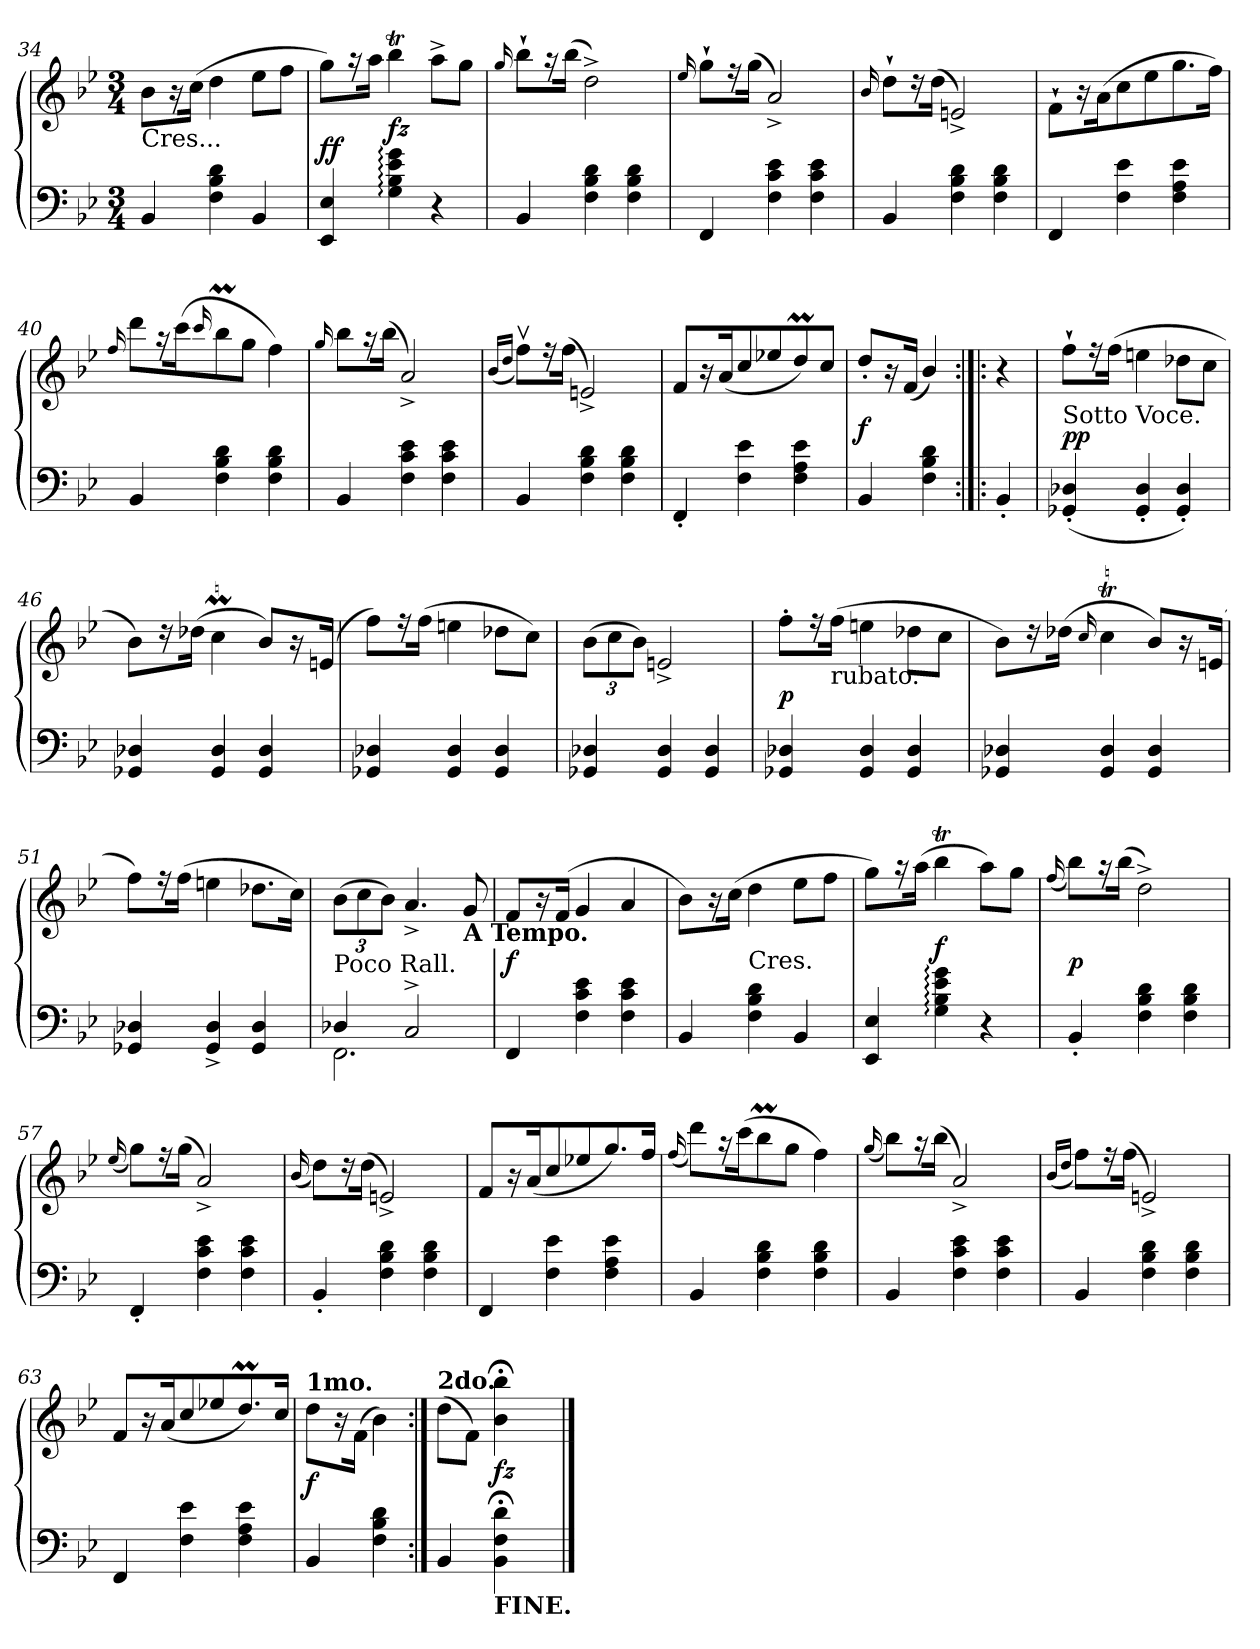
**kern	**kern	**dynam
*part1	*part1	*part1
*staff2	*staff1	*staff1/2
*clefF4	*clefG2	*
*k[b-e-]	*k[b-e-]	*
*B-:	*B-:	*
*M3/4	*M3/4	*
=34	=34	=34
!	!LO:TX:b:t=Cres...	!
4BB-	8b-\L	.
.	16r	.
.	(16ccJk	.
4d 4B- 4F	4dd	.
4BB-	8ee-L	.
.	8ffJ	.
=35	=35	=35
4E- 4EE-	8ggL)	ff
.	16r	.
.	16aaJk	.
4g: 4e-: 4B-: 4G:	4bb-T	fz
4r	8aa^<L	.
.	8ggJ	.
=36	=36	=36
.	16qqgg/	.
4BB-	8bb-`L	.
.	16r	.
.	(>16bb-Jk	.
4d 4B- 4F	2dd^<)	.
4d 4B- 4F	.	.
=37	=37	=37
.	16qqee-/	.
4FF	8gg`L	.
.	16r	.
.	(>16ggJk	.
4e- 4c 4F	2a^<)	.
4e- 4c 4F	.	.
=38	=38	=38
.	16qqb-/	.
4BB-	8dd`L	.
.	16r	.
.	(>16ddJk	.
4d 4B- 4F	2en^<)	.
4d 4B- 4F	.	.
=39	=39	=39
4FF	8f`L	.
.	16r	.
.	(>16ak	.
4e- 4F	8cc	.
.	8ee-	.
4e- 4A 4F	8.gg	.
.	16ffJk)	.
=40	=40	=40
.	16qqff/	.
4BB-	8dddL	.
.	16r	.
.	(>16ccck	.
.	16qqccc/	.
4d 4B- 4F	8bb-M	.
.	8ggJ	.
4d 4B- 4F	4ff)	.
=41	=41	=41
.	16qqgg/	.
4BB-	8bb-L	.
.	16r	.
.	(>16bb-Jk	.
4e- 4c 4F	2a^<)	.
4e- 4c 4F	.	.
=42	=42	=42
.	(<16qb-/LL	.
.	16qdd/JJ	.
4BB-	8ffvL)	.
.	16r	.
.	(>16ffJk	.
4d 4B- 4F	2en^<)	.
4d 4B- 4F	.	.
=43	=43	=43
4FF'	8f/L	.
.	16r	.
.	(16ak	.
4e- 4F	8cc	.
.	8ee-X	.
4e- 4A 4F	8ddm)	.
.	8ccJ	.
=44	=44	=44
4BB-	8dd'/L	f
.	16r	.
.	(<16fJk	.
4d 4B- 4F	4b-/)	.
=:|!|:	=:|!|:	=:|!|:
4BB-'	4r	.
=45	=45	=45
!	!LO:TX:b:t=Sotto Voce.	!
(<4D-X' 4GG-X'	8ff`L	pp
.	16r	.
.	(>16ffJk	.
4D-' 4GG-'	4een	.
4D-' 4GG-')	8dd-XL	.
.	8ccJ	.
=46	=46	=46
4D-X 4GG-X	8b-L)	.
.	16r	.
.	(16dd-XJk	.
4D- 4GG-	4ccM	.
4D- 4GG-	8b-L)	.
.	16r	.
.	(>16enJk	.
=47	=47	=47
4D-X 4GG-X	8ffL)	.
.	16r	.
.	(16ffJk	.
4D- 4GG-	4een	.
4D- 4GG-	8dd-XL	.
.	8ccJ)	.
=48	=48	=48
*	*Xbrackettup	*
4D-X 4GG-X	(>12b-L	.
.	12cc	.
.	12b-J)	.
4D- 4GG-	2en^	.
4D- 4GG-	.	.
=49	=49	=49
4D-X 4GG-X	8ff'L	p
.	16r	.
!	!LO:TX:b:t=rubato.	!
.	(>16ffJk	.
4D- 4GG-	4een	.
4D- 4GG-	8dd-XL	.
.	8ccJ	.
=50	=50	=50
4D-X 4GG-X	8b-L)	.
.	16r	.
.	(16dd-XJk	.
.	16qqcc/	.
4D- 4GG-	4ccT	.
4D- 4GG-	8b-L)	.
.	16r	.
.	(>16enJk	.
=51	=51	=51
4D-X 4GG-X	8ffL)	.
.	16r	.
.	(16ffJk	.
4D-^> 4GG-^>	4een	.
4D- 4GG-	8.dd-XL	.
.	16ccJk)	.
=52	=52	=52
*^	*	*
!	!	!LO:TX:b:t=Poco Rall.	!
4D-X	2.FF	(12b-L	.
.	.	12cc	.
.	.	12b-J)	.
2C^	.	4.a^>	.
!	!	!LO:TX:b:B:t=A Tempo.	!
.	.	8g	.
*v	*v	*	*
=53	=53	=53
4FF	8fL	f
.	16r	.
.	(<16fJk	.
4e- 4c 4F	4g	.
4e- 4c 4F	4a	.
=54	=54	=54
4BB-	8b-L)	.
.	16r	.
.	(>16cc\Jk	.
!	!LO:TX:c:t=Cres.	!
4d 4B- 4F	4dd	.
4BB-	8ee-L	.
.	8ffJ	.
=55	=55	=55
4E- 4EE-	8ggL)	.
.	16r	.
.	(16aaJk	.
4g: 4e-: 4B-: 4G:	4bb-T	f
4r	8aaL)	.
.	8ggJ	.
=56	=56	=56
.	(<16qqff/	.
4BB-'	8bb-L)	p
.	16r	.
.	(>16bb-Jk	.
4d 4B- 4F	2dd^<)	.
4d 4B- 4F	.	.
=57	=57	=57
.	(<16qqee-/	.
4FF'	8ggL)	.
.	16r	.
.	(>16ggJk	.
4e- 4c 4F	2a^<)	.
4e- 4c 4F	.	.
=58	=58	=58
.	(<16qqb-/	.
4BB-'	8ddL)	.
.	16r	.
.	(>16ddJk	.
4d 4B- 4F	2en^<)	.
4d 4B- 4F	.	.
=59	=59	=59
4FF	8f/L	.
.	16r	.
.	(<16ak	.
4e- 4F	8cc	.
.	8ee-X	.
4e- 4A 4F	8.gg)	.
.	16ffJk	.
=60	=60	=60
.	(<16qqff/	.
4BB-	8dddL)	.
.	16r	.
.	(>16ccck	.
4d 4B- 4F	8bb-M	.
.	8ggJ	.
4d 4B- 4F	4ff)	.
=61	=61	=61
.	(<16qqgg/	.
4BB-	8bb-L)	.
.	16r	.
.	(>16bb-Jk	.
4e- 4c 4F	2a^<)	.
4e- 4c 4F	.	.
=62	=62	=62
.	(<16qb-/LL	.
.	16qdd/JJ	.
4BB-	8ffL)	.
.	16r	.
.	(>16ffJk	.
4d 4B- 4F	2en^<)	.
4d 4B- 4F	.	.
=63	=63	=63
4FF	8f/L	.
.	16r	.
.	(<16ak	.
4e- 4F	8cc	.
.	8ee-X	.
4e- 4A 4F	8.ddm)	.
.	16ccJk	.
=64	=64	=64
!	!LO:TX:a:B:t=1mo.	!
4BB-	8dd\L	f
.	16r	.
.	(>16fJk	.
4d 4B- 4F	4b-\)	.
=65:|!	=65:|!	=65:|!
!	!LO:TX:a:B:t=2do.	!
4BB-	(>8ddL	.
.	8f\J)	.
!LO:TX:b:B:t=FINE.	!	!
4d;< 4F;< 4BB-;<	4bb-;< 4b-;<	fz
==	==	==
*-	*-	*-
